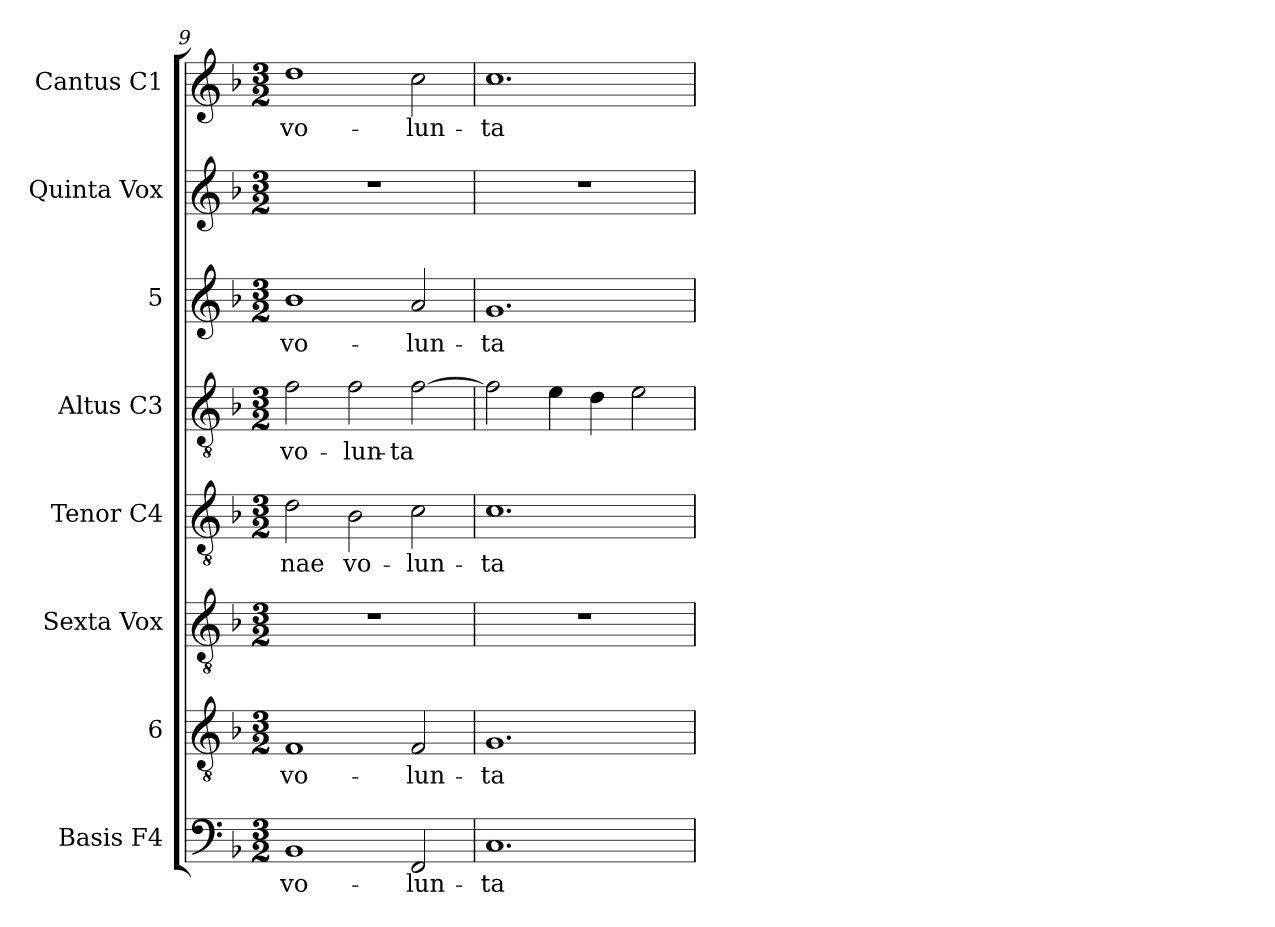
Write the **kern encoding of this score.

**kern	**text	**kern	**text	**kern	**kern	**text	**kern	**text	**kern	**text	**kern	**kern	**text
*part8	*part8	*part7	*part7	*part6	*part5	*part5	*part4	*part4	*part3	*part3	*part2	*part1	*part1
*staff8	*staff8	*staff7	*staff7	*staff6	*staff5	*staff5	*staff4	*staff4	*staff3	*staff3	*staff2	*staff1	*staff1
*I"Basis  F4	*	*I"6	*	*I"Sexta  Vox	*I"Tenor  C4	*	*I"Altus  C3	*	*I"5	*	*I"Quinta  Vox	*I"Cantus  C1	*
*I'B	*	*	*	*	*I'T	*	*I'A	*	*	*	*	*I'C	*
*clefF4	*	*clefGv2	*	*clefGv2	*clefGv2	*	*clefGv2	*	*clefG2	*	*clefG2	*clefG2	*
*k[b-]	*	*k[b-]	*	*k[b-]	*k[b-]	*	*k[b-]	*	*k[b-]	*	*k[b-]	*k[b-]	*
*F:	*	*F:	*	*F:	*F:	*	*F:	*	*F:	*	*F:	*F:	*
*M3/2	*	*M3/2	*	*M3/2	*M3/2	*	*M3/2	*	*M3/2	*	*M3/2	*M3/2	*
=9	=9	=9	=9	=9	=9	=9	=9	=9	=9	=9	=9	=9	=9
!	!LO:LY:b:cj	!	!LO:LY:b:cj	!	!	!LO:LY:b:cj	!	!LO:LY:b:cj	!	!LO:LY:b:cj	!	!	!LO:LY:b:cj
1BB-	vo-	1F	vo-	1.r	2d\	-nae	2f\	vo-	1b-	vo-	1.r	1dd	vo-
!	!	!	!	!	!	!LO:LY:b:cj	!	!LO:LY:b:cj	!	!	!	!	!
.	.	.	.	.	2B-\	vo-	2f\	-lun-	.	.	.	.	.
!	!LO:LY:b:cj	!	!LO:LY:b:cj	!	!	!LO:LY:b:cj	!	!LO:LY:b:cj	!	!LO:LY:b:cj	!	!	!LO:LY:b:cj
2FF/	-lun-	2F/	-lun-	.	2c\	-lun-	[>2f\	-ta-	2a/	-lun-	.	2cc\	-lun-
=10	=10	=10	=10	=10	=10	=10	=10	=10	=10	=10	=10	=10	=10
!	!LO:LY:b:cj	!	!LO:LY:b:cj	!	!	!LO:LY:b:cj	!	!LO:LY:b:cj	!	!LO:LY:b:cj	!	!	!LO:LY:b:cj
1.C	-ta-	1.G	-ta-	1.r	1.c	-ta-	2f\]	--	1.g	-ta-	1.r	1.cc	-ta-
!	!	!	!	!	!	!	!	!LO:LY:b:cj	!	!	!	!	!
.	.	.	.	.	.	.	4e\	--	.	.	.	.	.
!	!	!	!	!	!	!	!	!LO:LY:b:cj	!	!	!	!	!
.	.	.	.	.	.	.	4d\	--	.	.	.	.	.
!	!	!	!	!	!	!	!	!LO:LY:b:cj	!	!	!	!	!
.	.	.	.	.	.	.	2e\	--	.	.	.	.	.
=	=	=	=	=	=	=	=	=	=	=	=	=	=
*-	*-	*-	*-	*-	*-	*-	*-	*-	*-	*-	*-	*-	*-
